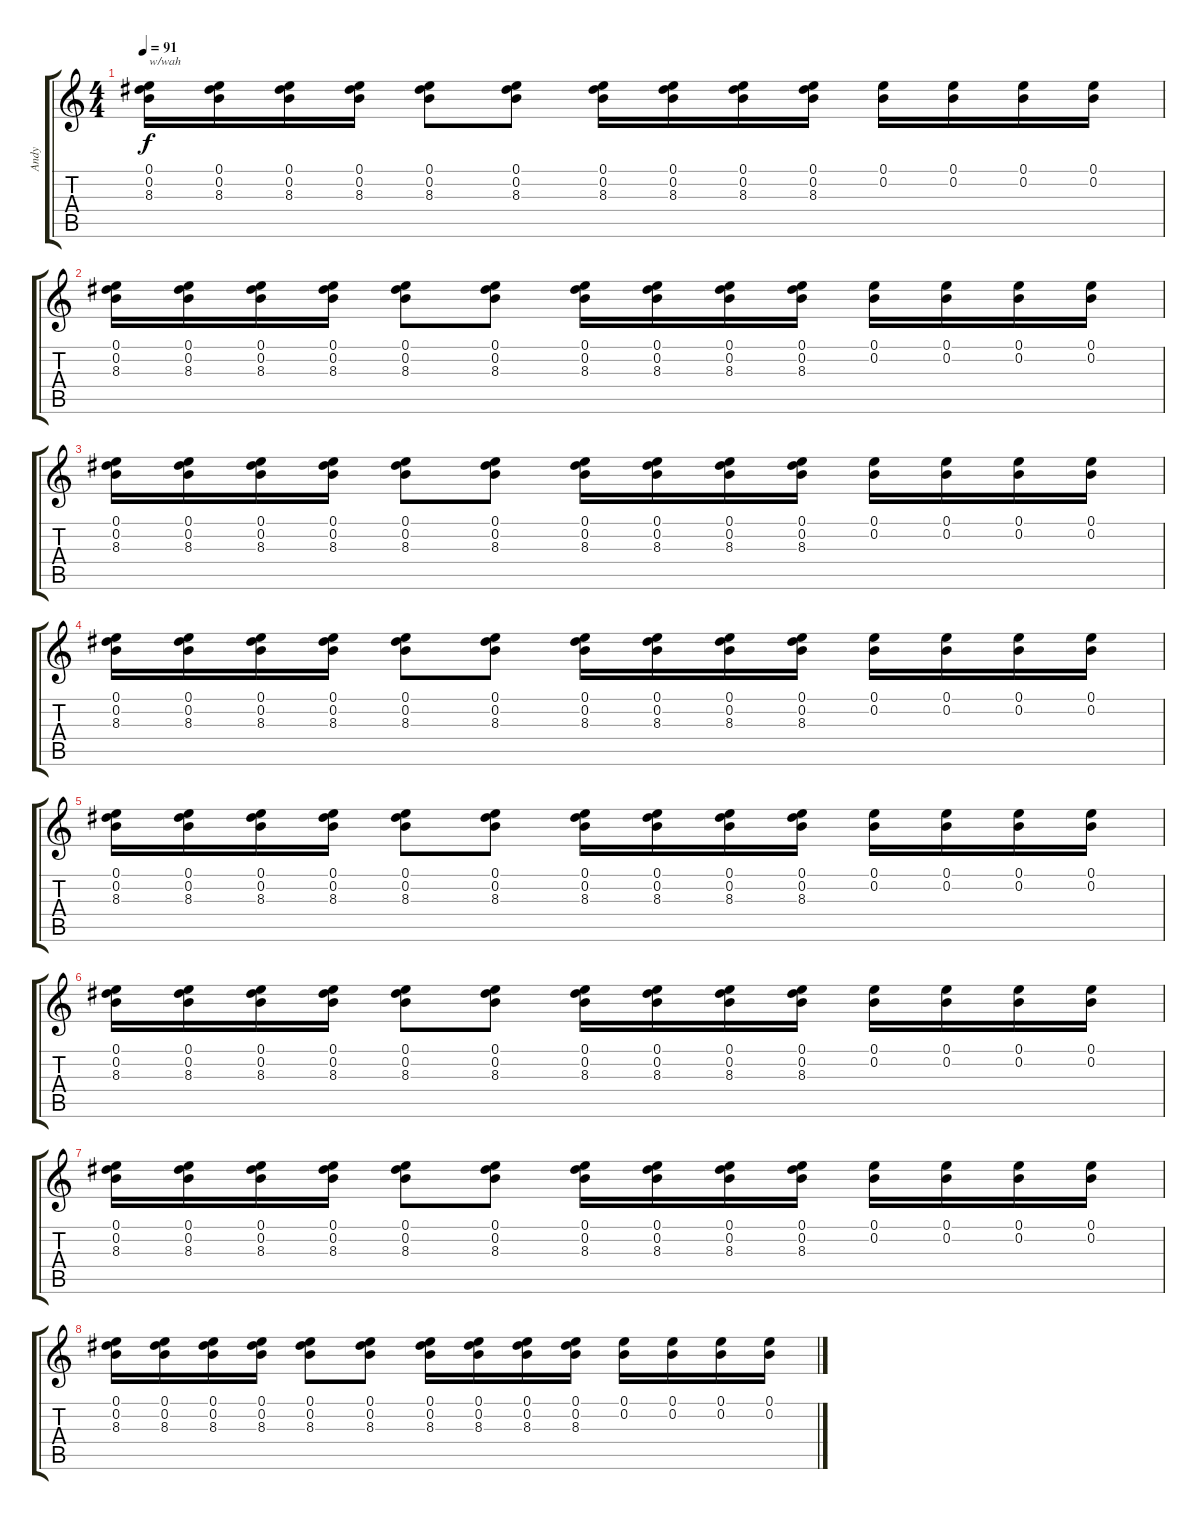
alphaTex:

\track ("Andy" "Andy") {instrument distortionguitar}
\staff {score tabs}
\tuning (E4 B3 G3 D3 A2 E2) {hide}
\ts (4 4)
\tempo 91
\clef g2
\ks c
(0.1 0.2 8.3).16{txt "w/wah" dy f} (0.1 0.2 8.3).16 (0.1 0.2 8.3).16 (0.1 0.2 8.3).16 (0.1 0.2 8.3).8 (0.1 0.2 8.3).8 (0.1 0.2 8.3).16 (0.1 0.2 8.3).16 (0.1 0.2 8.3).16 (0.1 0.2 8.3).16 (0.1 0.2).16 (0.1 0.2).16 (0.1 0.2).16 (0.1 0.2).16 |
(0.1 0.2 8.3).16 (0.1 0.2 8.3).16 (0.1 0.2 8.3).16 (0.1 0.2 8.3).16 (0.1 0.2 8.3).8 (0.1 0.2 8.3).8 (0.1 0.2 8.3).16 (0.1 0.2 8.3).16 (0.1 0.2 8.3).16 (0.1 0.2 8.3).16 (0.1 0.2).16 (0.1 0.2).16 (0.1 0.2).16 (0.1 0.2).16 |
(0.1 0.2 8.3).16 (0.1 0.2 8.3).16 (0.1 0.2 8.3).16 (0.1 0.2 8.3).16 (0.1 0.2 8.3).8 (0.1 0.2 8.3).8 (0.1 0.2 8.3).16 (0.1 0.2 8.3).16 (0.1 0.2 8.3).16 (0.1 0.2 8.3).16 (0.1 0.2).16 (0.1 0.2).16 (0.1 0.2).16 (0.1 0.2).16 |
(0.1 0.2 8.3).16 (0.1 0.2 8.3).16 (0.1 0.2 8.3).16 (0.1 0.2 8.3).16 (0.1 0.2 8.3).8 (0.1 0.2 8.3).8 (0.1 0.2 8.3).16 (0.1 0.2 8.3).16 (0.1 0.2 8.3).16 (0.1 0.2 8.3).16 (0.1 0.2).16 (0.1 0.2).16 (0.1 0.2).16 (0.1 0.2).16 |
(0.1 0.2 8.3).16 (0.1 0.2 8.3).16 (0.1 0.2 8.3).16 (0.1 0.2 8.3).16 (0.1 0.2 8.3).8 (0.1 0.2 8.3).8 (0.1 0.2 8.3).16 (0.1 0.2 8.3).16 (0.1 0.2 8.3).16 (0.1 0.2 8.3).16 (0.1 0.2).16 (0.1 0.2).16 (0.1 0.2).16 (0.1 0.2).16 |
(0.1 0.2 8.3).16 (0.1 0.2 8.3).16 (0.1 0.2 8.3).16 (0.1 0.2 8.3).16 (0.1 0.2 8.3).8 (0.1 0.2 8.3).8 (0.1 0.2 8.3).16 (0.1 0.2 8.3).16 (0.1 0.2 8.3).16 (0.1 0.2 8.3).16 (0.1 0.2).16 (0.1 0.2).16 (0.1 0.2).16 (0.1 0.2).16 |
(0.1 0.2 8.3).16 (0.1 0.2 8.3).16 (0.1 0.2 8.3).16 (0.1 0.2 8.3).16 (0.1 0.2 8.3).8 (0.1 0.2 8.3).8 (0.1 0.2 8.3).16 (0.1 0.2 8.3).16 (0.1 0.2 8.3).16 (0.1 0.2 8.3).16 (0.1 0.2).16 (0.1 0.2).16 (0.1 0.2).16 (0.1 0.2).16 |
(0.1 0.2 8.3).16 (0.1 0.2 8.3).16 (0.1 0.2 8.3).16 (0.1 0.2 8.3).16 (0.1 0.2 8.3).8 (0.1 0.2 8.3).8 (0.1 0.2 8.3).16 (0.1 0.2 8.3).16 (0.1 0.2 8.3).16 (0.1 0.2 8.3).16 (0.1 0.2).16 (0.1 0.2).16 (0.1 0.2).16 (0.1 0.2).16
